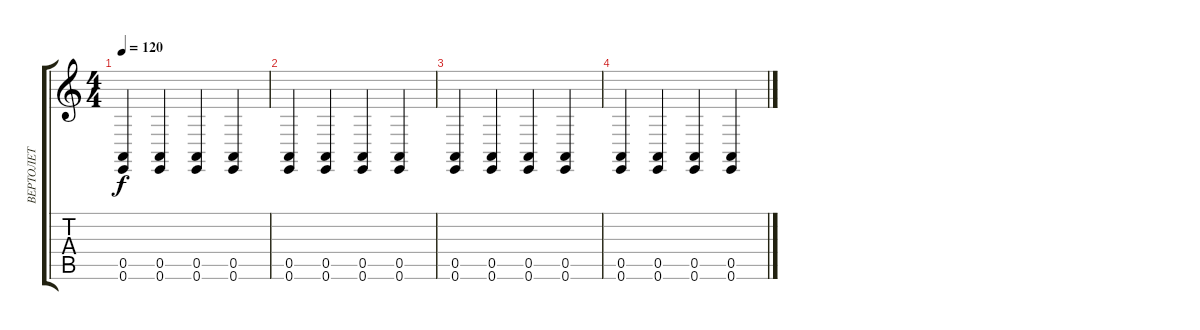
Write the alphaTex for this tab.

\track ("ВЕРТОЛЕТ" "ВЕРТОЛЕТ") {instrument shakuhachi}
\staff {score tabs}
\tuning (E4 B3 G3 D3 A2 E2) {hide}
\ts (4 4)
\tempo 120
\clef g2
\ks c
(0.5 0.6).4{dy f} (0.5 0.6).4 (0.5 0.6).4 (0.5 0.6).4 |
(0.5 0.6).4 (0.5 0.6).4 (0.5 0.6).4 (0.5 0.6).4 |
(0.5 0.6).4 (0.5 0.6).4 (0.5 0.6).4 (0.5 0.6).4 |
(0.5 0.6).4 (0.5 0.6).4 (0.5 0.6).4 (0.5 0.6).4
